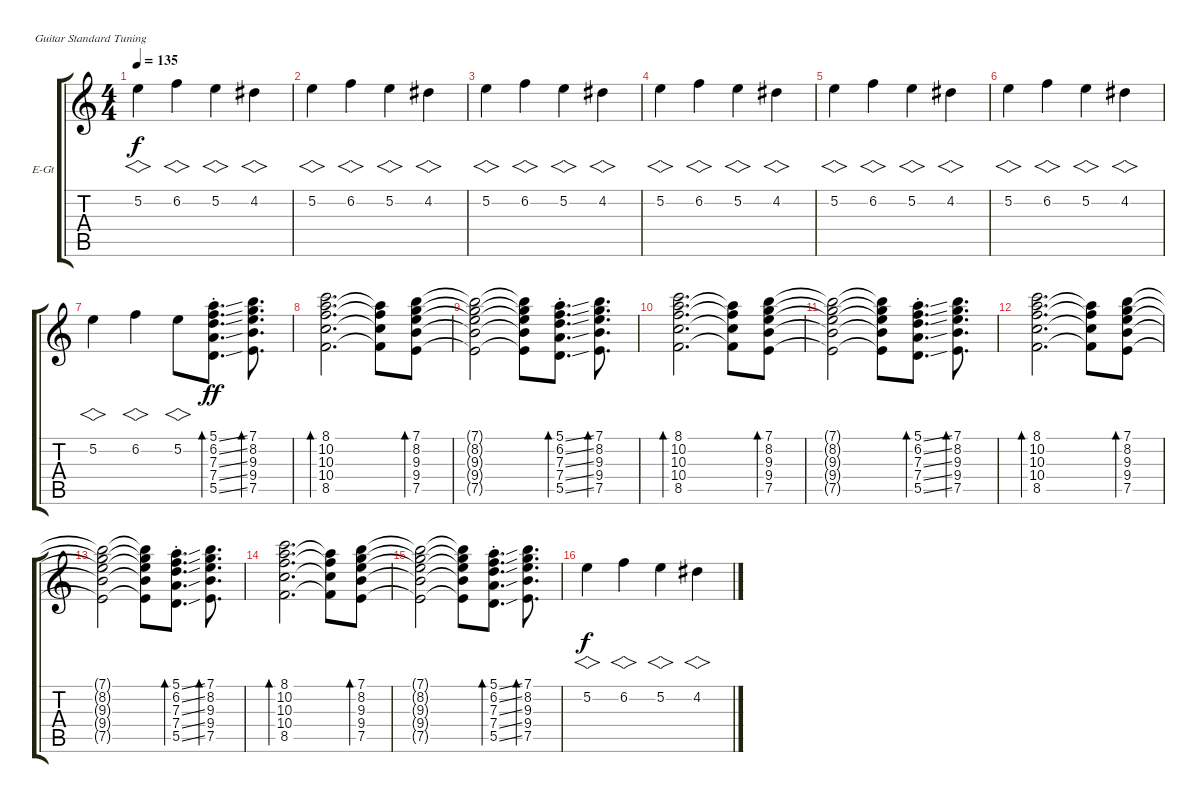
\defaultSystemsLayout 4
\bracketExtendMode groupsimilarinstruments
\firstSystemTrackNameOrientation horizontal
\otherSystemsTrackNameOrientation horizontal
\track ("Cook" "E-Gt") {instrument electricguitarclean}
\staff {score tabs}
\tuning (E4 B3 G3 D3 A2 E2)
\ts (4 4)
\tempo 135
\clef g2
\ks c
5.2.4{vs dy f} 6.2.4{vs} 5.2.4{vs} 4.2.4{vs} |
5.2.4{vs} 6.2.4{vs} 5.2.4{vs} 4.2.4{vs} |
5.2.4{vs} 6.2.4{vs} 5.2.4{vs} 4.2.4{vs} |
5.2.4{vs} 6.2.4{vs} 5.2.4{vs} 4.2.4{vs} |
5.2.4{vs} 6.2.4{vs} 5.2.4{vs} 4.2.4{vs} |
5.2.4{vs} 6.2.4{vs} 5.2.4{vs} 4.2.4{vs} |
5.2.4{vs} 6.2.4{vs} 5.2.8{vs} (5.5{ss st} 7.4{ss} 7.3{ss} 6.2{ss} 5.1{ss}).8{d bd 58 dy ff} (7.5 9.4 9.3 8.2 7.1).8{d bd 57} |
(8.5 10.4 10.3 10.2 8.1).2{d bd 56} (8.5{t} 10.4{t} 10.3{t} 10.2{t}).8 (7.5 9.4 9.3 8.2 7.1).8{bd 56} |
(7.5{t} 9.4{t} 9.3{t} 8.2{t} 7.1{t}).2 (7.5{t} 9.4{t} 9.3{t} 8.2{t} 7.1{t}).8 (5.5{ss st} 7.4{ss} 7.3{ss} 6.2{ss} 5.1{ss}).8{d bd 58} (7.5 9.4 9.3 8.2 7.1).8{d bd 57} |
(8.5 10.4 10.3 10.2 8.1).2{d bd 56} (8.5{t} 10.4{t} 10.3{t} 10.2{t}).8 (7.5 9.4 9.3 8.2 7.1).8{bd 56} |
(7.5{t} 9.4{t} 9.3{t} 8.2{t} 7.1{t}).2 (7.5{t} 9.4{t} 9.3{t} 8.2{t} 7.1{t}).8 (5.5{ss st} 7.4{ss} 7.3{ss} 6.2{ss} 5.1{ss}).8{d bd 58} (7.5 9.4 9.3 8.2 7.1).8{d bd 57} |
(8.5 10.4 10.3 10.2 8.1).2{d bd 56} (8.5{t} 10.4{t} 10.3{t} 10.2{t}).8 (7.5 9.4 9.3 8.2 7.1).8{bd 56} |
(7.5{t} 9.4{t} 9.3{t} 8.2{t} 7.1{t}).2 (7.5{t} 9.4{t} 9.3{t} 8.2{t} 7.1{t}).8 (5.5{ss st} 7.4{ss} 7.3{ss} 6.2{ss} 5.1{ss}).8{d bd 58} (7.5 9.4 9.3 8.2 7.1).8{d bd 57} |
(8.5 10.4 10.3 10.2 8.1).2{d bd 56} (8.5{t} 10.4{t} 10.3{t} 10.2{t}).8 (7.5 9.4 9.3 8.2 7.1).8{bd 56} |
(7.5{t} 9.4{t} 9.3{t} 8.2{t} 7.1{t}).2 (7.5{t} 9.4{t} 9.3{t} 8.2{t} 7.1{t}).8 (5.5{ss st} 7.4{ss} 7.3{ss} 6.2{ss} 5.1{ss}).8{d bd 58} (7.5 9.4 9.3 8.2 7.1).8{d bd 57} |
5.2.4{vs dy f} 6.2.4{vs} 5.2.4{vs} 4.2.4{vs}
